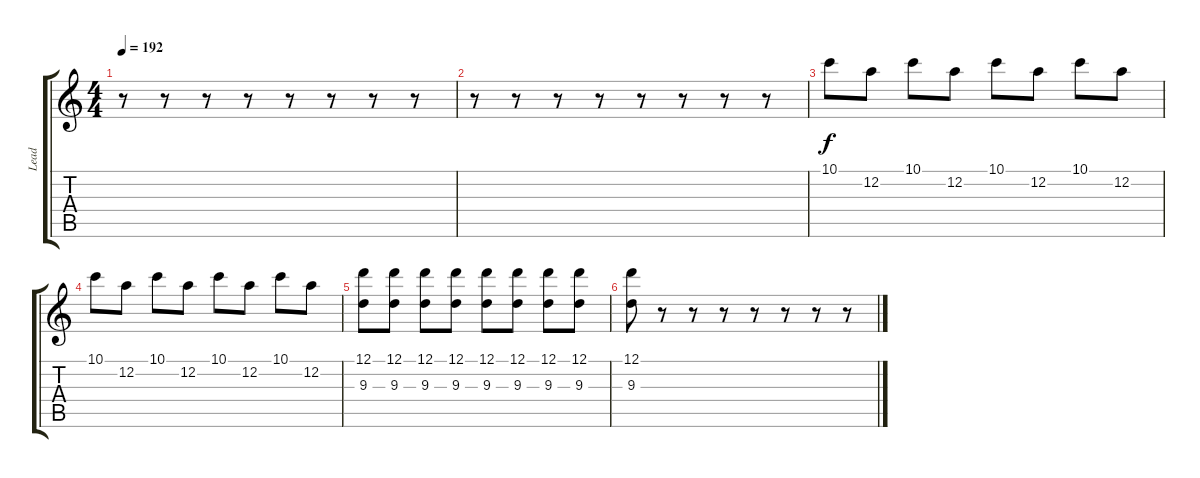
\track ("Lead" "Lead") {instrument distortionguitar}
\staff {score tabs}
\tuning (D4 A3 F3 C3 G2 C2) {hide}
\ts (4 4)
\tempo 192
\clef g2
\ks c
r.8{dy f} r.8 r.8 r.8 r.8 r.8 r.8 r.8 |
r.8 r.8 r.8 r.8 r.8 r.8 r.8 r.8 |
10.1.8 12.2.8 10.1.8 12.2.8 10.1.8 12.2.8 10.1.8 12.2.8 |
10.1.8 12.2.8 10.1.8 12.2.8 10.1.8 12.2.8 10.1.8 12.2.8 |
(12.1 9.3).8 (12.1 9.3).8 (12.1 9.3).8 (12.1 9.3).8 (12.1 9.3).8 (12.1 9.3).8 (12.1 9.3).8 (12.1 9.3).8 |
(12.1 9.3).8 r.8 r.8 r.8 r.8 r.8 r.8 r.8
